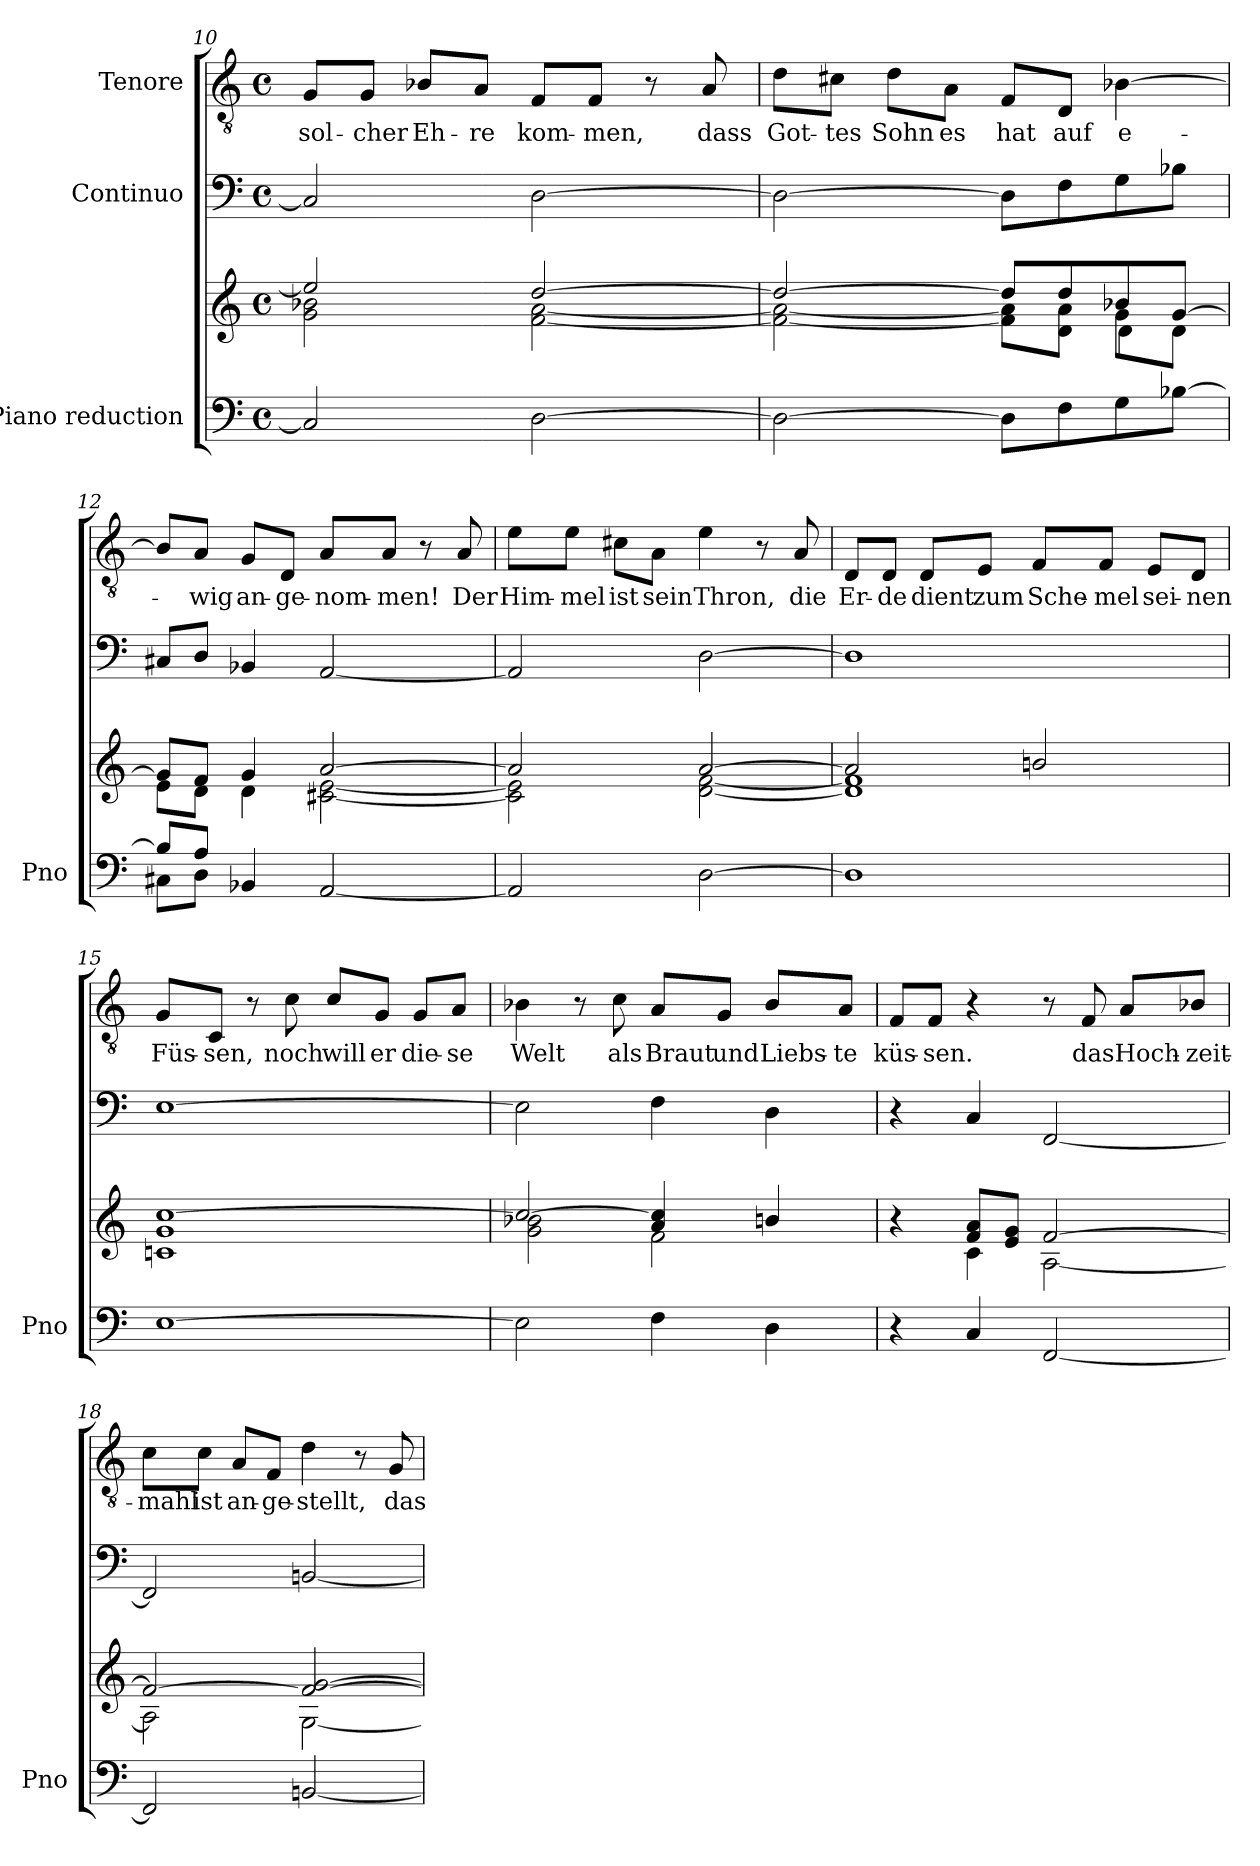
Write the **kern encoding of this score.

**kern	**kern	**kern	**kern	**text
*part3	*part3	*part2	*part1	*part1
*staff4	*staff3	*staff2	*staff1	*staff1
*I"Piano reduction	*	*I"Continuo	*I"Tenore	*
*I'Pno	*	*	*	*
*clefF4	*clefG2	*clefF4	*clefGv2	*
*k[]	*k[]	*k[]	*k[]	*
*M4/4	*M4/4	*M4/4	*M4/4	*
*met(c)	*met(c)	*met(c)	*met(c)	*
=10	=10	=10	=10	=10
*	*^	*	*	*
!	!	!	!	!	!LO:LY:b
2C#/]	2ee/]	2g\ 2b-X\	2C#/]	8G/L	sol-
!	!	!	!	!	!LO:LY:b
.	.	.	.	8G/J	-cher
!	!	!	!	!	!LO:LY:b
.	.	.	.	8B-X/L	Eh-
!	!	!	!	!	!LO:LY:b
.	.	.	.	8A/J	-re
!	!	!	!	!	!LO:LY:b
[2D\	[2dd/	[2f\ [2a\	[2D\	8F/L	kom-
!	!	!	!	!	!LO:LY:b
.	.	.	.	8F/J	-men,
.	.	.	.	8r	.
!	!	!	!	!	!LO:LY:b
.	.	.	.	8A/	dass
=11	=11	=11	=11	=11	=11
*	*	*^	*	*	*
!	!	!	!	!	!	!LO:LY:b
2D\_	2dd/_	2f\_ 2a\_	2ryy	2D\_	8d\L	Got-
!	!	!	!	!	!	!LO:LY:b
.	.	.	.	.	8c#X\J	-tes
!	!	!	!	!	!	!LO:LY:b
.	.	.	.	.	8d\L	Sohn
!	!	!	!	!	!	!LO:LY:b
.	.	.	.	.	8A\J	es
!	!	!	!	!	!	!LO:LY:b
8D\L]	8dd/L]	8f\] 8a\]L	4ryy	8D\L]	8F/L	hat
!	!	!	!	!	!	!LO:LY:b
8F\	8dd/	8d\ 8a\J	.	8F\	8D/J	auf
!	!	!	!	!	!	!LO:LY:b
8G\	8b-X/	8g\L	4d\	8G\	[4B-X\	e-
[8B-X\J	[8g/J	8d\J	.	8B-X\J	.	.
*	*	*v	*v	*	*	*
=12	=12	=12	=12	=12	=12
*^	*	*	*	*	*
8B-/L]	8C#X\L	8g/L]	8e\L	8C#X/L	8B-/L]	.
!	!	!	!	!	!	!LO:LY:b
8A/J	8D\J	8f/J	8d\J	8D/J	8A/J	-wig
!	!	!	!	!	!	!LO:LY:b
4BB-X/	4ryy	4g/	4d\	4BB-X/	8G/L	an-
!	!	!	!	!	!	!LO:LY:b
.	.	.	.	.	8D/J	-ge-
!	!	!	!	!	!	!LO:LY:b
[2AA/	2ryy	[2a/	[2c#X\ [2e\	[2AA/	8A/L	-nom-
!	!	!	!	!	!	!LO:LY:b
.	.	.	.	.	8A/J	-men!
.	.	.	.	.	8r	.
!	!	!	!	!	!	!LO:LY:b
.	.	.	.	.	8A/	Der
!!LO:PB:g=z
=13	=13	=13	=13	=13	=13	=13
!	!	!	!	!	!	!LO:LY:b
2AA/]	2ryy	2a/]	2c#\] 2e\]	2AA/]	8e\L	Him-
!	!	!	!	!	!	!LO:LY:b
.	.	.	.	.	8e\J	-mel
!	!	!	!	!	!	!LO:LY:b
.	.	.	.	.	8c#X\L	ist
!	!	!	!	!	!	!LO:LY:b
.	.	.	.	.	8A\J	sein
!	!	!	!	!	!	!LO:LY:b
[2D\	2ryy	[2a/	[2d\ [2f\	[2D\	4e\	Thron,
.	.	.	.	.	8r	.
!	!	!	!	!	!	!LO:LY:b
.	.	.	.	.	8A/	die
*v	*v	*	*	*	*	*
=14	=14	=14	=14	=14	=14
!	!	!	!	!	!LO:LY:b
1D]	2a/]	1d] 1f]	1D]	8D/L	Er-
!	!	!	!	!	!LO:LY:b
.	.	.	.	8D/J	-de
!	!	!	!	!	!LO:LY:b
.	.	.	.	8D/L	dient
!	!	!	!	!	!LO:LY:b
.	.	.	.	8E/J	zum
!	!	!	!	!	!LO:LY:b
.	2bn/	.	.	8F/L	Sche-
!	!	!	!	!	!LO:LY:b
.	.	.	.	8F/J	-mel
!	!	!	!	!	!LO:LY:b
.	.	.	.	8E/L	sei-
!	!	!	!	!	!LO:LY:b
.	.	.	.	8D/J	-nen
=15	=15	=15	=15	=15	=15
!	!	!	!	!	!LO:LY:b
[1E	[1cc	1cn 1g	[1E	8G/L	Füs-
!	!	!	!	!	!LO:LY:b
.	.	.	.	8C/J	-sen,
.	.	.	.	8r	.
!	!	!	!	!	!LO:LY:b
.	.	.	.	8c\	noch
!	!	!	!	!	!LO:LY:b
.	.	.	.	8c/L	will
!	!	!	!	!	!LO:LY:b
.	.	.	.	8G/J	er
!	!	!	!	!	!LO:LY:b
.	.	.	.	8G/L	die-
!	!	!	!	!	!LO:LY:b
.	.	.	.	8A/J	-se
=16	=16	=16	=16	=16	=16
!	!	!	!	!	!LO:LY:b
2E\]	2cc/_	2g\ 2b-X\	2E\]	4B-X\	Welt
.	.	.	.	8r	.
!	!	!	!	!	!LO:LY:b
.	.	.	.	8c\	als
!	!	!	!	!	!LO:LY:b
4F\	4a/ 4cc/]	2f\	4F\	8A/L	Braut
!	!	!	!	!	!LO:LY:b
.	.	.	.	8G/J	und
!	!	!	!	!	!LO:LY:b
4D\	4bn/	.	4D\	8B-/L	Liebs-
!	!	!	!	!	!LO:LY:b
.	.	.	.	8A/J	-te
!!LO:LB:g=z
=17	=17	=17	=17	=17	=17
!	!	!	!	!	!LO:LY:b
4r	4r	4ryy	4r	8F/L	küs-
!	!	!	!	!	!LO:LY:b
.	.	.	.	8F/J	-sen.
4C/	8f/ 8a/L	4c\	4C/	4r	.
.	8e/ 8g/J	.	.	.	.
[2FF/	[2f/	[2A\	[2FF/	8r	.
!	!	!	!	!	!LO:LY:b
.	.	.	.	8F/	das
!	!	!	!	!	!LO:LY:b
.	.	.	.	8A/L	Hoch-
!	!	!	!	!	!LO:LY:b
.	.	.	.	8B-X/J	-zeit-
=18	=18	=18	=18	=18	=18
!	!	!	!	!	!LO:LY:b
2FF/]	2f/_	2A\]	2FF/]	8c\L	-mahl
!	!	!	!	!	!LO:LY:b
.	.	.	.	8c\J	ist
!	!	!	!	!	!LO:LY:b
.	.	.	.	8A/L	an-
!	!	!	!	!	!LO:LY:b
.	.	.	.	8F/J	-ge-
!	!	!	!	!	!LO:LY:b
[2BBn/	2f/_ [2g/	[2G\	[2BBn/	4d\	-stellt,
.	.	.	.	8r	.
!	!	!	!	!	!LO:LY:b
.	.	.	.	8G/	das
*	*v	*v	*	*	*
=	=	=	=	=
*-	*-	*-	*-	*-
